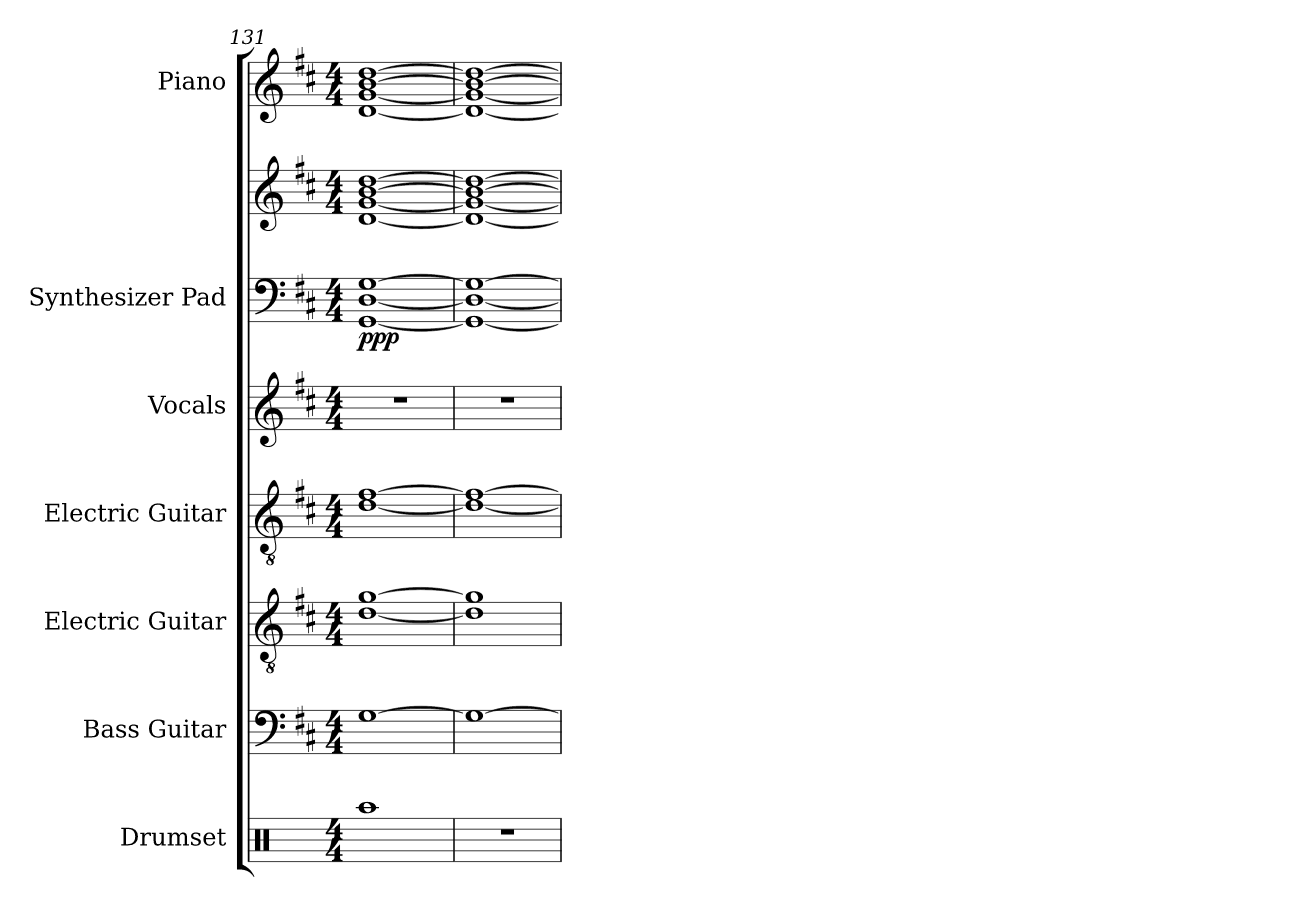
**kern	**kern	**kern	**kern	**kern	**kern	**kern	**dynam	**kern
*part7	*part6	*part5	*part4	*part3	*part2	*part2	*part2	*part1
*staff8	*staff7	*staff6	*staff5	*staff4	*staff3	*staff2	*staff2/3	*staff1
*I"Drumset	*I"Bass Guitar	*I"Electric Guitar	*I"Electric Guitar	*I"Vocals	*I"Synthesizer Pad	*	*	*I"Piano
*I'Drs.	*I'B. Guit.	*I'E. Guit.	*I'E. Guit.	*I'Voc.	*I'Syn.	*	*	*I'Pno.
*clefX	*clefF4	*clefGv2	*clefGv2	*clefG2	*clefF4	*clefG2	*	*clefG2
*	*ITrd7c12	*	*	*	*	*	*	*
*k[]	*k[f#c#]	*k[f#c#]	*k[f#c#]	*k[f#c#]	*k[f#c#]	*k[f#c#]	*	*k[f#c#]
*M4/4	*M4/4	*M4/4	*M4/4	*M4/4	*M4/4	*M4/4	*	*M4/4
=131	=131	=131	=131	=131	=131	=131	=131	=131
!	!	!	!	!	!	!	!LO:DY:b=2	!
1Raa	[1GG	[1d [1g	[1d [1f#	1r	[1GG [1D [1G	[1d [1g [1b [1dd	ppp	[1d [1g [1b [1dd
=132	=132	=132	=132	=132	=132	=132	=132	=132
1r	1GG_	1d] 1g]	1d_ 1f#_	1r	1GG_ 1D_ 1G_	1d_ 1g_ 1b_ 1dd_	.	1d_ 1g_ 1b_ 1dd_
=	=	=	=	=	=	=	=	=
*-	*-	*-	*-	*-	*-	*-	*-	*-
